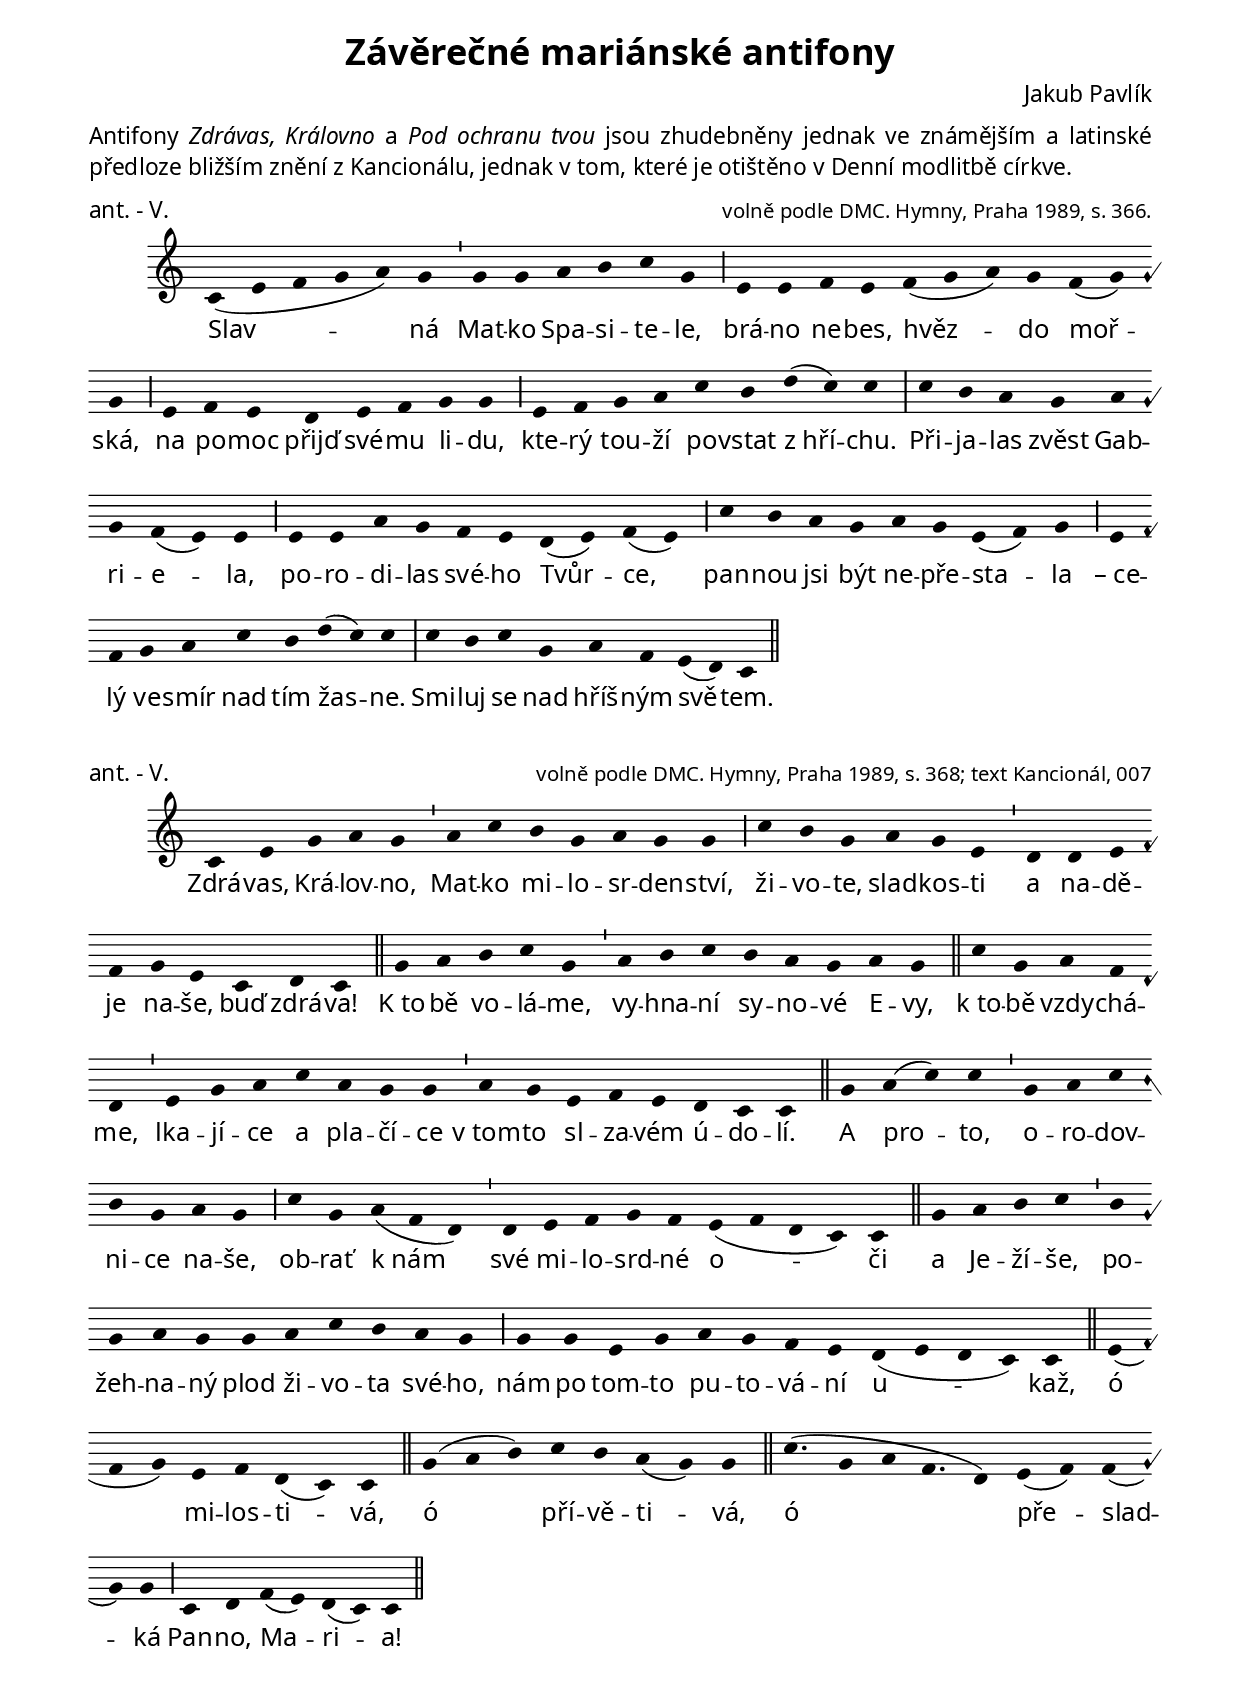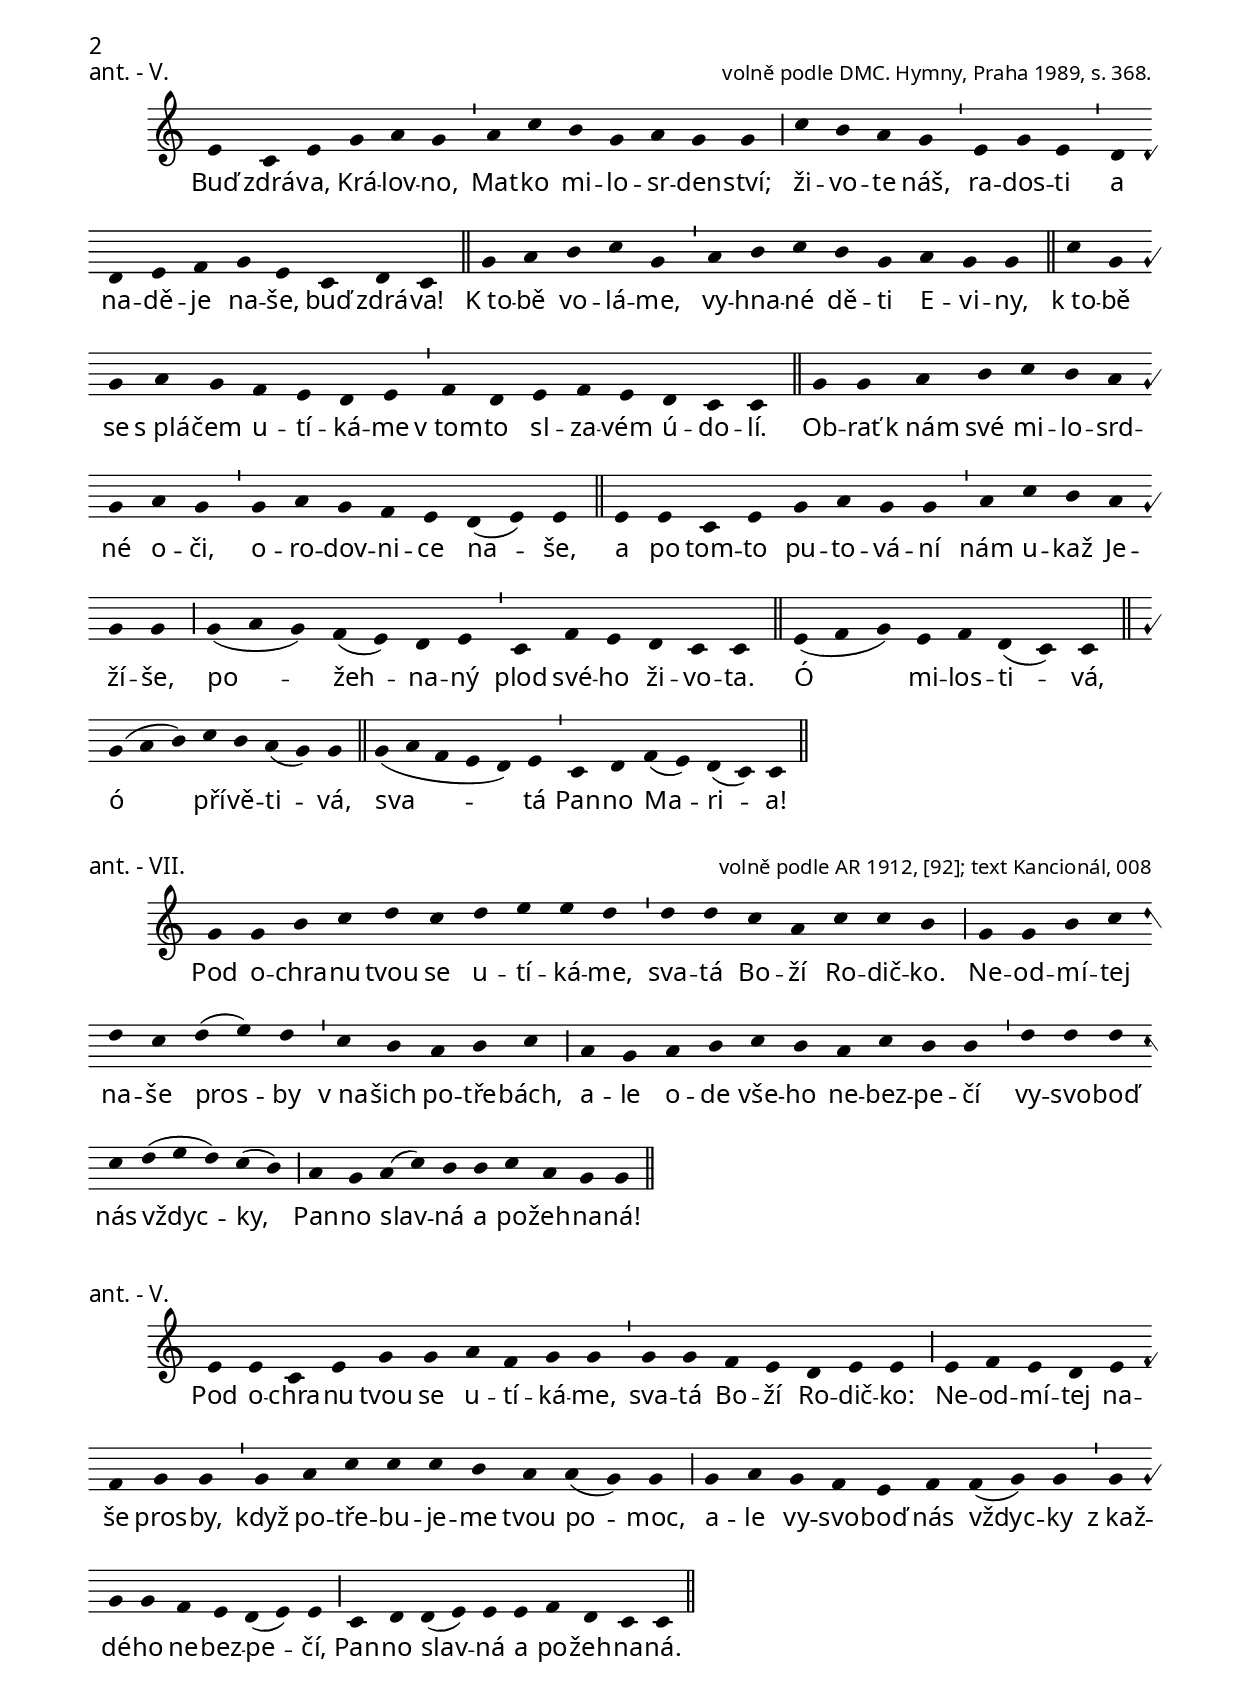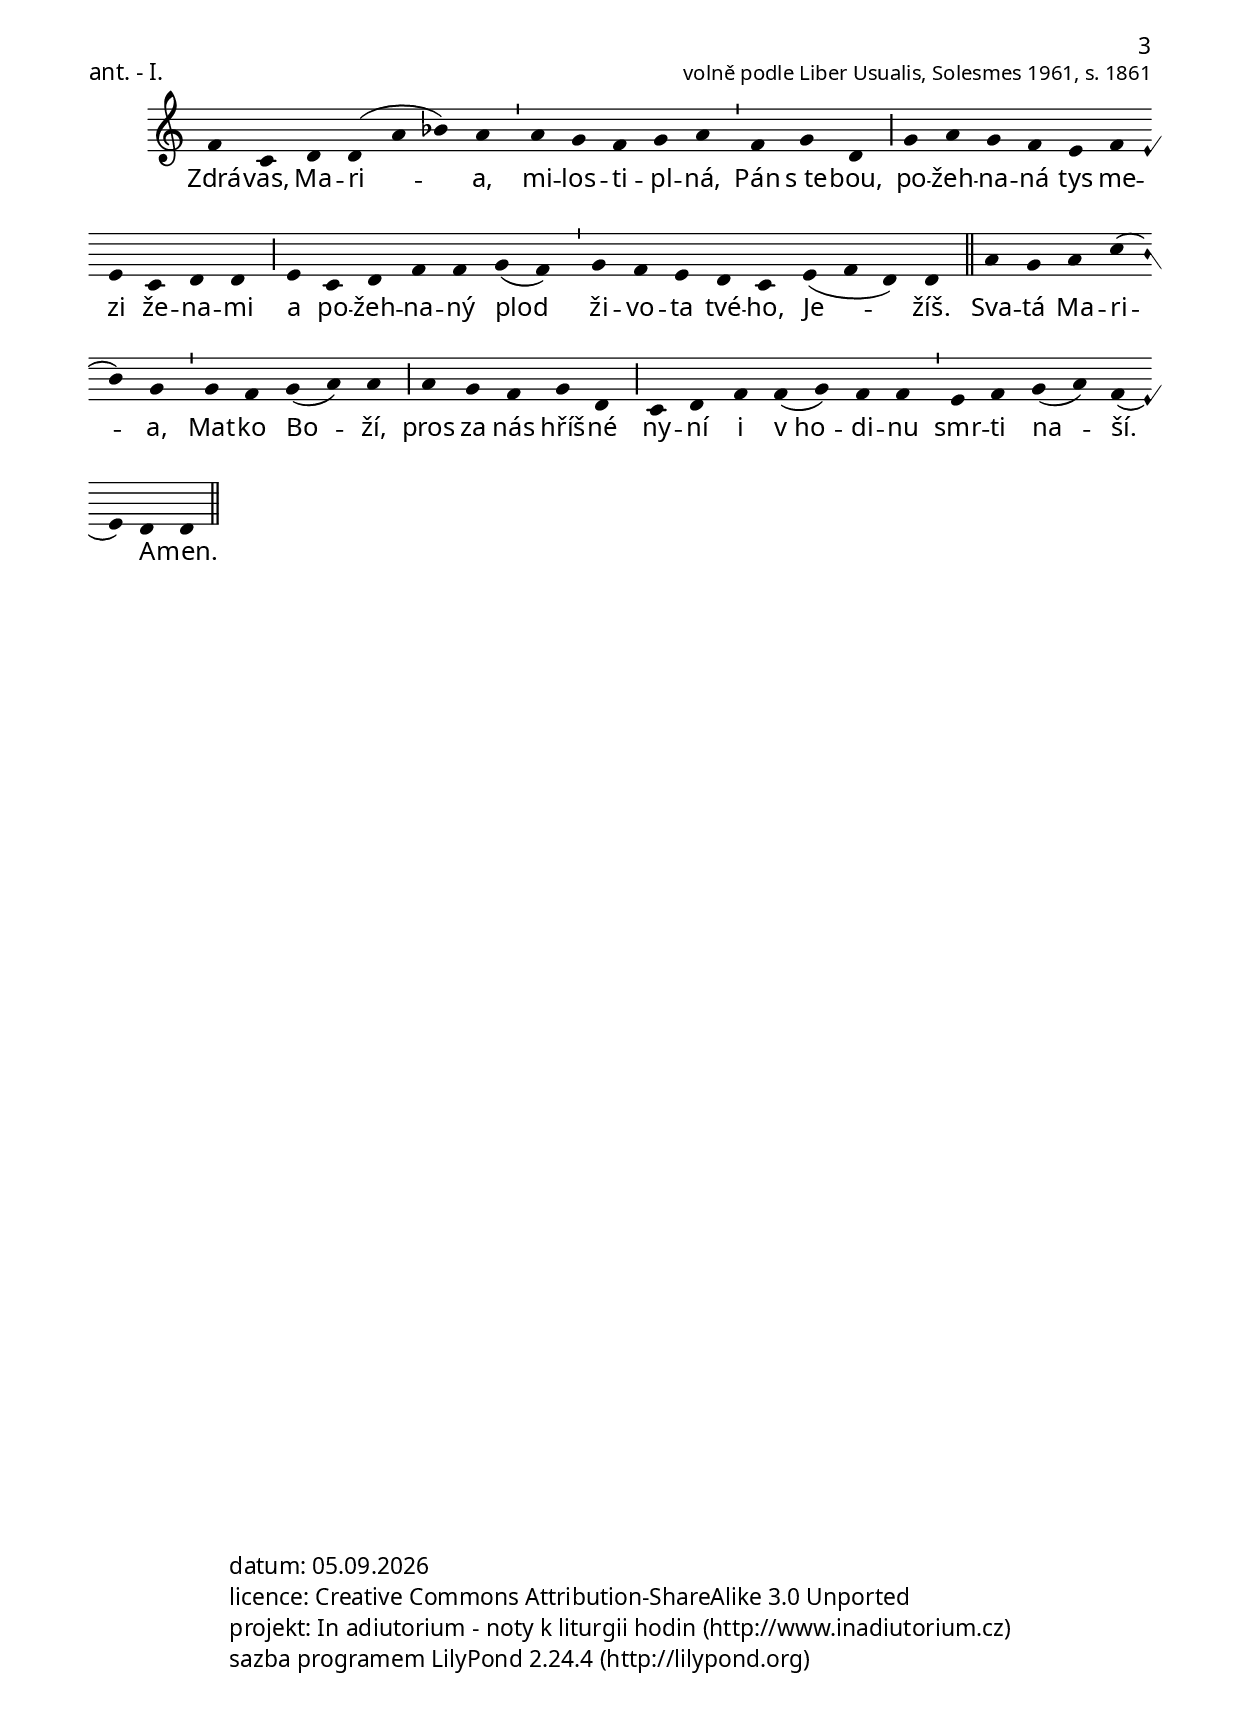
\version "2.17.24"

\header {
  title = "Závěrečné mariánské antifony"
  composer = "Jakub Pavlík"
}

\include "spolecne.ly"

\markup\justify{
  Antifony
  \italic{Zdrávas, Královno} a \italic{Pod ochranu tvou}
  jsou zhudebněny jednak ve známějším a latinské předloze bližším znění
  z Kancionálu, jednak v tom, které je otištěno v Denní modlitbě církve.
}

\score {
  \relative c' {
    \choralniRezim
    c4( e f g a) g \barMin g g a b c g \barMaior
    e e f e f( g a) g f( g) g \barMaior
    e f e d e f g g \barMaior
    e f g a c b d( c) c \barMax
    c b a g a g f( e) e \barMaior
    e e a g f e d( e) f( e) \barMaior
    c' b a g a g e( f) g \barMaior
    e f g a c b d( c) c \barMax
    c b c g a f e( d) c \barFinalis
  }
  \addlyrics {
    Slav -- ná Mat -- ko Spa -- si -- te -- le,
    brá -- no ne -- bes, hvěz -- do moř -- ská,
    na po -- moc přijď své -- mu li -- du,
    kte -- rý tou -- ží po -- vstat z_hří -- chu.

    Při -- ja -- las zvěst Gab -- ri -- e -- la,
    po -- ro -- di -- las své -- ho Tvůr -- ce,
    pan -- nou jsi být ne -- pře -- sta -- la
    –_ce -- lý ve -- smír nad tím žas -- ne.

    Smi -- luj se nad hříš -- ným svě -- tem.
  }
  \header {
    fons_externus = "volně podle DMC. Hymny, Praha 1989, s. 366."
    quid = "ant."
    modus = "V"
    differentia = ""
    psalmus = ""
    id = "alma"
    piece = \markup {\sestavTitulekBezZalmu}
  }
}

\score {
  \relative c' {
    \choralniRezim
    c4 e g a g \barMin
    a c b g a g g \barMaior
    c b g a g e \barMin
    d d e f g e c d c \barFinalis

    g' a b c g \barMin
    a b c b a g a g \barFinalis
    c g a f d \barMin
    e g a c a g g \barMin
    a g e f e d c c \barFinalis

    g' a( c) c \barMin g a c b g a g \barMaior
    c g a( f d) \barMin d e f g f e( f d c) c \barFinalis

    g' a b c \barMin b g a g g a c b a g \barMaior
    g g e g a g f e d( e d c) c \barFinalis

    e( f g) e f d( c) c \barFinalis

    g'( a b) c b a( g) g \barFinalis

    c4.( g4 a f4. d4) e( f) f( g) g \barMaior
    c, d f( e) d( c) c \barFinalis
  }
  \addlyrics {
    Zdrá -- vas, Krá -- lov -- no,
    Mat -- ko mi -- lo -- sr -- den -- ství,
    ži -- vo -- te, slad -- kos -- ti
    a na -- dě -- je na -- še, buď zdrá -- va!

    K_to -- bě vo -- lá -- me,
    vy -- hna -- ní sy -- no -- vé E -- vy,

    k_to -- bě vzdy -- chá -- me,
    lka -- jí -- ce a pla -- čí -- ce
    v_tom -- to sl -- za -- vém ú -- do -- lí.

    A pro -- to, o -- ro -- dov -- ni -- ce na -- še,
    ob -- rať k_nám své mi -- lo -- srd -- né o -- či

    a Je -- ží -- še,
    po -- žeh -- na -- ný plod ži -- vo -- ta své -- ho,
    nám po tom -- to pu -- to -- vá -- ní u -- kaž,

    ó mi -- los -- ti -- vá,

    ó pří -- vě -- ti -- vá,

    ó pře -- slad -- ká Pan -- no, Ma -- ri -- a!
  }
  \header {
    fons_externus = "volně podle DMC. Hymny, Praha 1989, s. 368; text Kancionál, 007"
    quid = "ant."
    modus = "V"
    differentia = ""
    psalmus = ""
    poet = "Jednotný kancionál (30. vyd., 2004) 007"
    id = "salve"
    piece = \markup {\sestavTitulekBezZalmu}
  }
}

\score {
  \relative c' {
    \choralniRezim
    e4 c e g a g \barMin
    a c b g a g g \barMaior
    c b a g \barMin
    e g e \barMin
    d d e f g e c d c \barFinalis

    g' a b c g \barMin
    a b c b g a g g \barFinalis
    c g g a g f e d e \barMin
    f d e f e d c c \barFinalis

    g' g a b c b a g a g \barMin
    g a g f e d( e) e \barFinalis
    e e c e g a g g \barMin
    a c b a g g \barMaior
    g( a g) f( e) d e \barMin
    c f e d c c \barFinalis

    e( f g) e f d( c) c \barFinalis

    g'( a b) c b a( g) g \barFinalis

    g( a f e d) e \barMin
    c d f( e) d( c) c \barFinalis
  }
  \addlyrics {
    Buď zdrá -- va, Krá -- lov -- no,
    Mat -- ko mi -- lo -- sr -- den -- ství;
    ži -- vo -- te náš,
    ra -- dos -- ti
    a na -- dě -- je na -- še, buď zdrá -- va!

    K_to -- bě vo -- lá -- me,
    vy -- hna -- né dě -- ti E -- vi -- ny,

    k_to -- bě se s_plá -- čem u -- tí -- ká -- me
    v_tom -- to sl -- za -- vém ú -- do -- lí.

    Ob -- rať k_nám své mi -- lo -- srd -- né o -- či,
    o -- ro -- dov -- ni -- ce na -- še,

    a po tom -- to pu -- to -- vá -- ní
    nám u -- kaž Je -- ží -- še,
    po -- žeh -- na -- ný
    plod své -- ho ži -- vo -- ta.

    Ó mi -- los -- ti -- vá,

    ó pří -- vě -- ti -- vá,

    sva -- tá
    Pan -- no Ma -- ri -- a!
  }
  \header {
    fons_externus = "volně podle DMC. Hymny, Praha 1989, s. 368."
    quid = "ant."
    modus = "V"
    differentia = ""
    psalmus = ""
    id = "salve2"
    piece = \markup {\sestavTitulekBezZalmu}
  }
}

\score {
  \relative c'' {
    \choralniRezim
    g4 g b c d c d e e d \barMin
    d d c a c c b \barMaior
    g g b c d c d( e) d \barMin
    c b a b c \barMaior
    a g a b c b a c b b \barMin
    d d d c d( e d) c( b) \barMaior
    a g a( c) b b c a g g \barFinalis
  }
  \addlyrics {
    Pod o -- chra -- nu tvou se u -- tí -- ká -- me,
    sva -- tá Bo -- ží Ro -- dič -- ko.
    Ne -- od -- mí -- tej na -- še pros -- by
    v_na -- šich po -- tře -- bách,
    a -- le o -- de vše -- ho ne -- bez -- pe -- čí
    vy -- svo -- boď nás vždyc -- ky,
    Pan -- no slav -- ná a po -- žeh -- na -- ná!
  }
  \header {
    fons_externus = "volně podle AR 1912, [92]; text Kancionál, 008"
    quid = "ant."
    modus = "VII"
    differentia = ""
    psalmus = ""
    poet = "Jednotný kancionál (30. vyd., 2004) 008 - jen první část, odpovídající tomu, co jako text mariánské antifony uvádí DMC"
    id = "subtuum"
    piece = \markup {\sestavTitulekBezZalmu}
  }
}

\score {
  \relative c' {
    \choralniRezim
    e4 e c e g g a f g g \barMin
    g g f e d e e \barMaior
    e f e d e f g g \barMin
    g a c c c b a a( g) g \barMaior
    g a g f e f f( g) g \barMin
    g g g f e d( e) e \barMaior
    c d d( e) e e f d c c \barFinalis
  }
  \addlyrics {
    Pod o -- chra -- nu tvou se u -- tí -- ká -- me,
    sva -- tá Bo -- ží Ro -- dič -- ko:
    Ne -- od -- mí -- tej na -- še pros -- by,
    když po -- tře -- bu -- je -- me tvou po -- moc,
    a -- le vy -- svo -- boď nás vždyc -- ky
    z_kaž -- dé -- ho ne -- bez -- pe -- čí,
    Pan -- no slav -- ná a po -- žeh -- na -- ná.
  }
  \header {
    quid = "ant."
    modus = "V"
    differentia = ""
    psalmus = ""
    id = "subtuum2"
    piece = \markup {\sestavTitulekBezZalmu}
  }
}

\score {
  \relative c' {
    \choralniRezim
    f4 c d d( a' bes) a \barMin
    a g f g a \barMin
    f g d \barMaior

    g a g f e f e c d d \barMaior
    e c d f f g( f) \barMin
    g f e d c e( f d) d \barFinalis

    a'4 g a c( b) g \barMin
    g f g( a) a \barMaior
    a g f g d \barMaior
    c d f f( g) f f \barMin
    e f g( a) f( e) d d \barFinalis
  }
  \addlyrics {
    Zdrá -- vas, Ma -- ri -- a,
    mi -- los -- ti -- pl -- ná,
    Pán s_te -- bou,

    po -- žeh -- na -- ná tys me -- zi že -- na -- mi
    a po -- žeh -- na -- ný plod
    ži -- vo -- ta tvé -- ho, Je -- žíš.

    Sva -- tá Ma -- ri -- a,
    Mat -- ko Bo -- ží,
    pros za nás hříš -- né
    ny -- ní i v_ho -- di -- nu
    smr -- ti na -- ší. A -- men.
  }
  \header {
    fons_externus = "volně podle Liber Usualis, Solesmes 1961, s. 1861"
    % http://gregobase.selapa.net/chant.php?id=1860
    quid = "ant."
    modus = "I"
    differentia = ""
    psalmus = ""
    fial = "sanktoral/1208pmpocatebezposkvrny.ly#2ne-amag?delsi_text"
    id = "avemaria"
    piece = \markup {\sestavTitulekBezZalmu}
  }
}